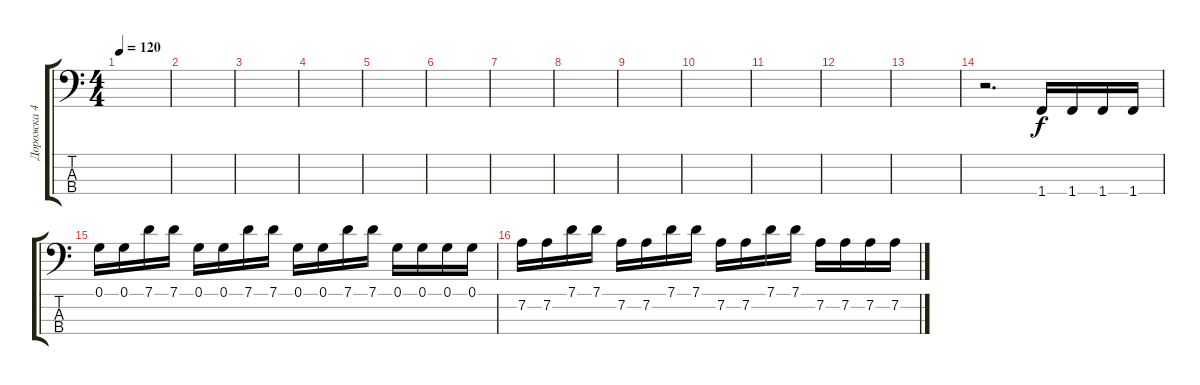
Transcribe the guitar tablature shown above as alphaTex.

\track ("Дорожка 4" "Дорожка 4") {instrument electricbassfinger}
\staff {score tabs}
\tuning (G2 D2 A1 E1) {hide}
\ts (4 4)
\tempo 120
\clef f4
\ks c
|
|
|
|
|
|
|
|
|
|
|
|
|
r.2{d} 1.4.16 1.4.16 1.4.16 1.4.16 |
0.1.16 0.1.16 7.1.16 7.1.16 0.1.16 0.1.16 7.1.16 7.1.16 0.1.16 0.1.16 7.1.16 7.1.16 0.1.16 0.1.16 0.1.16 0.1.16 |
7.2.16 7.2.16 7.1.16 7.1.16 7.2.16 7.2.16 7.1.16 7.1.16 7.2.16 7.2.16 7.1.16 7.1.16 7.2.16 7.2.16 7.2.16 7.2.16
